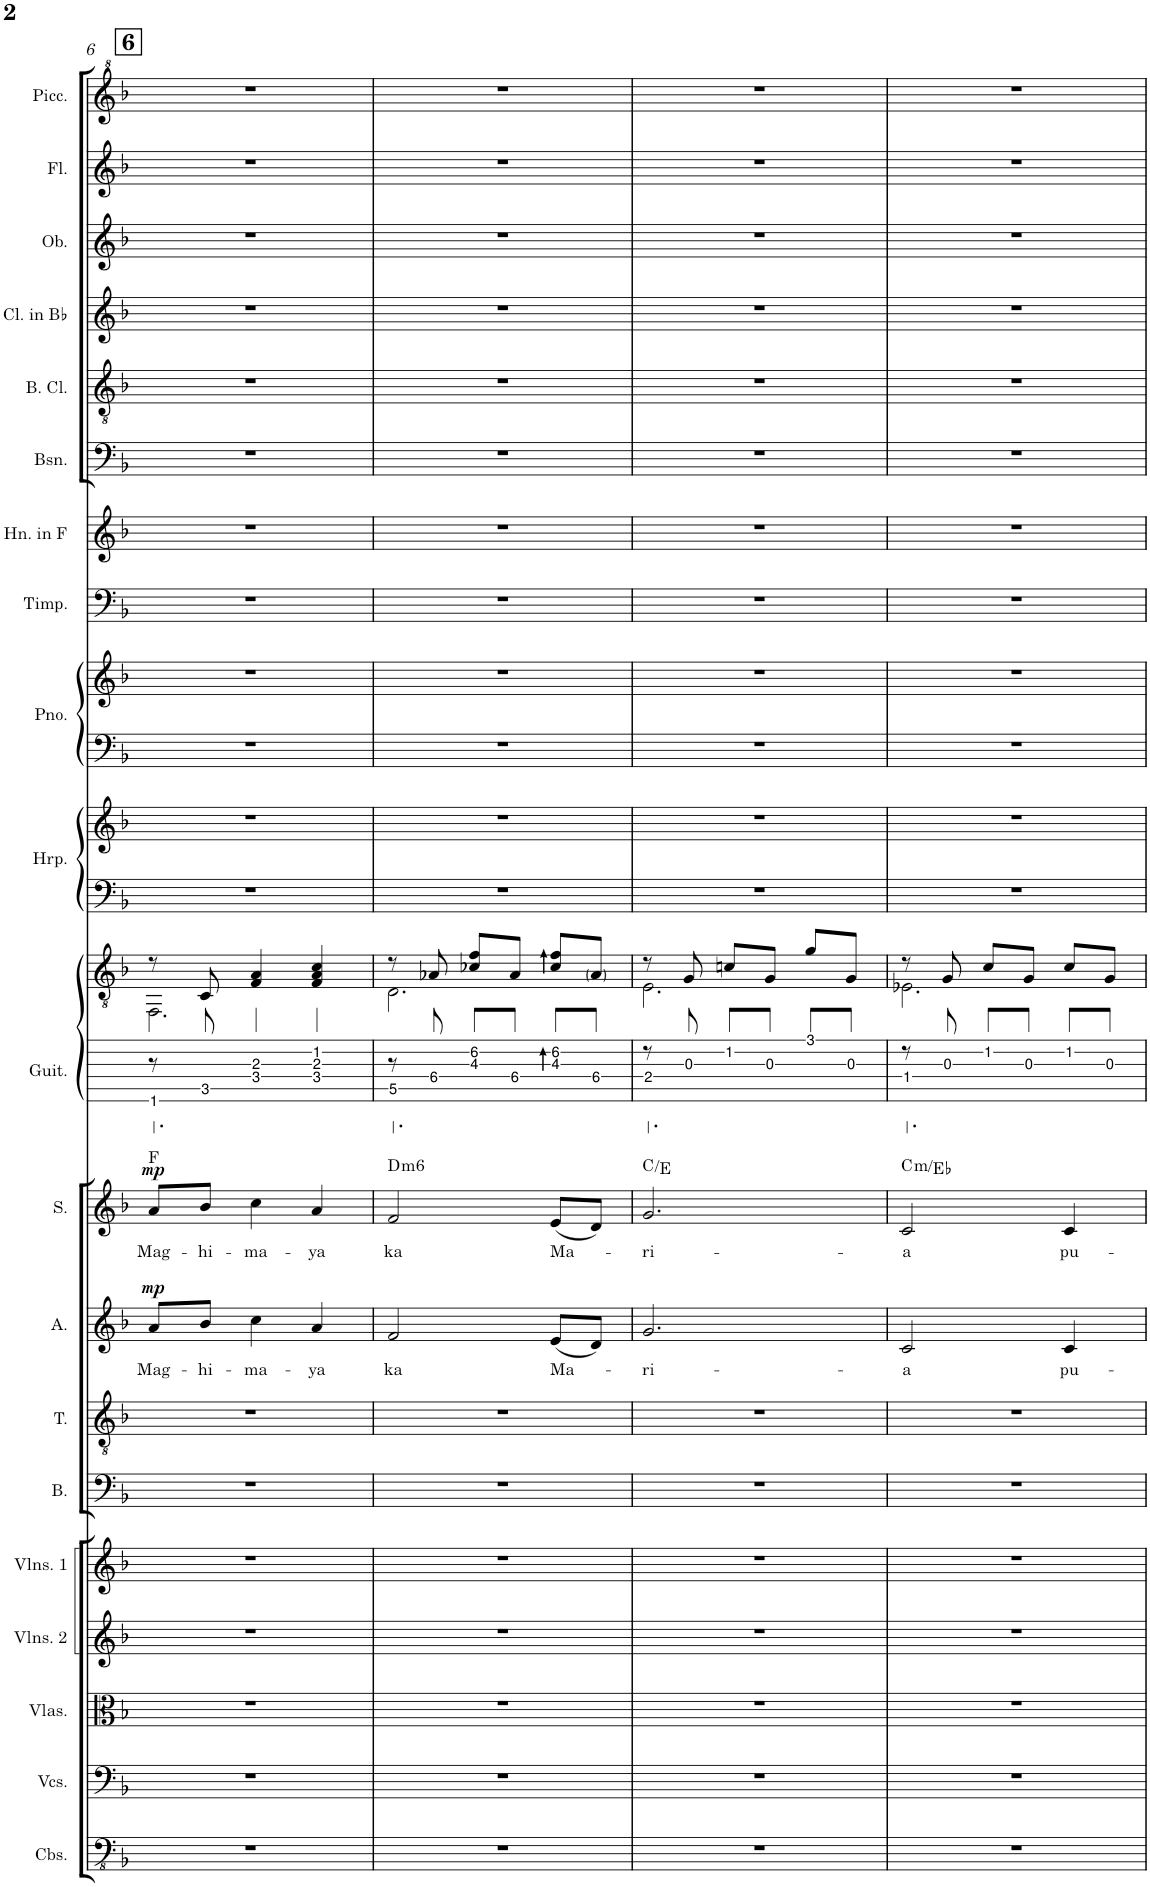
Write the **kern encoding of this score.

**kern	**kern	**kern	**kern	**kern	**kern	**kern	**kern	**text	**dynam	**kern	**text	**dynam	**harte	**kern	**kern	**kern	**kern	**kern	**kern	**kern	**kern	**kern	**kern	**kern	**kern	**kern	**kern
*part21	*part20	*part19	*part18	*part17	*part16	*part15	*part14	*part14	*part14	*part13	*part13	*part13	*part13	*part12	*part11	*part10	*part10	*part9	*part9	*part8	*part7	*part6	*part5	*part4	*part3	*part2	*part1
*staff23	*staff22	*staff21	*staff20	*staff19	*staff18	*staff17	*staff16	*staff16	*staff16	*staff15	*staff15	*staff15	*	*staff14	*staff13	*staff12	*staff11	*staff10	*staff9	*staff8	*staff7	*staff6	*staff5	*staff4	*staff3	*staff2	*staff1
*I"Contrabasses	*I"Violoncellos	*I"Violas	*I"Violins 2	*I"Violins 1	*I"Bass	*I"Tenor	*I"Alto	*	*	*I"Soprano	*	*	*	*I"Classical Guitar	*I"Classical Guitar	*I"Harp	*	*I"Grand Piano	*	*I"Timpani	*I"Horn in F	*I"Bassoon	*I"Bass Clarinet	*I"Clarinet in Bb	*I"Oboe	*I"Flute	*I"Piccolo
*I'Cbs.	*I'Vcs.	*I'Vlas.	*I'Vlns. 2	*I'Vlns. 1	*I'B.	*I'T.	*I'A.	*	*	*I'S.	*	*	*	*I'Guit.	*	*I'Hrp.	*	*I'Pno.	*	*I'Timp.	*I'Hn. in F	*I'Bsn.	*I'B. Cl.	*I'Cl. in Bb	*I'Ob.	*I'Fl.	*I'Picc.
!!LO:PB:g=z
*clefFv4	*clefF4	*clefC3	*clefG2	*clefG2	*clefF4	*clefGv2	*clefG2	*	*	*clefG2	*	*	*	*	*clefGv2	*clefF4	*clefG2	*clefF4	*clefG2	*clefF4	*clefG2	*clefF4	*clefGv2	*clefG2	*clefG2	*clefG2	*clefG^2
*	*	*	*	*	*	*	*	*	*	*	*	*	*	*	*	*	*	*	*	*	*Trd4c7	*	*Trd8c14	*Trd1c2	*	*	*Trd-7c-12
*k[b-]	*k[b-]	*k[b-]	*k[b-]	*k[b-]	*k[b-]	*k[b-]	*k[b-]	*	*	*k[b-]	*	*	*	*k[b-]	*k[b-]	*k[b-]	*k[b-]	*k[b-]	*k[b-]	*k[b-]	*k[b-]	*k[b-]	*k[b-]	*k[b-]	*k[b-]	*k[b-]	*k[b-]
*M3/4	*M3/4	*M3/4	*M3/4	*M3/4	*M3/4	*M3/4	*M3/4	*	*	*M3/4	*	*	*	*M3/4	*M3/4	*M3/4	*M3/4	*M3/4	*M3/4	*M3/4	*M3/4	*M3/4	*M3/4	*M3/4	*M3/4	*M3/4	*M3/4
!!LO:REH:place=s1:a:B:cj:fs=14:t=6
=6	=6	=6	=6	=6	=6	=6	=6	=6	=6	=6	=6	=6	=6	=6	=6	=6	=6	=6	=6	=6	=6	=6	=6	=6	=6	=6	=6
!	!	!	!	!	!	!	!	!LO:LY:b	!LO:DY:a	!	!LO:LY:b	!LO:DY:a	!	!	!	!	!	!	!	!	!	!	!	!	!	!	!
*	*	*	*	*	*	*	*	*	*	*	*	*	*	*^	*^	*	*	*	*	*	*	*	*	*	*	*	*
2.r	2.r	2.r	2.r	2.r	2.r	2.r	8a/L	Mag-	mp	8a/L	Mag-	mp	F:maj	8r	2.FF\	8r	2.FF\	2.r	2.r	2.r	2.r	2.r	2.r	2.r	2.r	2.r	2.r	2.r	2.r
!	!	!	!	!	!	!	!	!LO:LY:b	!	!	!LO:LY:b	!	!	!	!	!	!	!	!	!	!	!	!	!	!	!	!	!	!
.	.	.	.	.	.	.	8b-/J	-hi-	.	8b-/J	-hi-	.	.	8C/	.	8C/	.	.	.	.	.	.	.	.	.	.	.	.	.
!	!	!	!	!	!	!	!	!LO:LY:b	!	!	!LO:LY:b	!	!	!	!	!	!	!	!	!	!	!	!	!	!	!	!	!	!
.	.	.	.	.	.	.	4cc\	-ma-	.	4cc\	-ma-	.	.	4F/ 4A/	.	4F/ 4A/	.	.	.	.	.	.	.	.	.	.	.	.	.
!	!	!	!	!	!	!	!	!LO:LY:b	!	!	!LO:LY:b	!	!	!	!	!	!	!	!	!	!	!	!	!	!	!	!	!	!
.	.	.	.	.	.	.	4a/	-ya	.	4a/	-ya	.	.	4F/ 4A/ 4c/	.	4F/ 4A/ 4c/	.	.	.	.	.	.	.	.	.	.	.	.	.
=7	=7	=7	=7	=7	=7	=7	=7	=7	=7	=7	=7	=7	=7	=7	=7	=7	=7	=7	=7	=7	=7	=7	=7	=7	=7	=7	=7	=7	=7
!	!	!	!	!	!	!	!	!LO:LY:b	!	!	!LO:LY:b	!	!LO:H:kt=m6	!	!	!	!	!	!	!	!	!	!	!	!	!	!	!	!
2.r	2.r	2.r	2.r	2.r	2.r	2.r	2f/	ka	.	2f/	ka	.	D:min6	8r	2.D\	8r	2.D\	2.r	2.r	2.r	2.r	2.r	2.r	2.r	2.r	2.r	2.r	2.r	2.r
.	.	.	.	.	.	.	.	.	.	.	.	.	.	8A-/	.	8A-X/	.	.	.	.	.	.	.	.	.	.	.	.	.
.	.	.	.	.	.	.	.	.	.	.	.	.	.	8B/ 8f/L	.	8c-X/ 8f/L	.	.	.	.	.	.	.	.	.	.	.	.	.
.	.	.	.	.	.	.	.	.	.	.	.	.	.	8A-/J	.	8A-/J	.	.	.	.	.	.	.	.	.	.	.	.	.
!	!	!	!	!	!	!	!	!LO:LY:b	!	!	!LO:LY:b	!	!	!	!	!	!	!	!	!	!	!	!	!	!	!	!	!	!
.	.	.	.	.	.	.	(8e/L	Ma-	.	(8e/L	Ma-	.	.	8B/ 8f/L	.	8c-/ 8f/L	.	.	.	.	.	.	.	.	.	.	.	.	.
.	.	.	.	.	.	.	8d/J)	.	.	8d/J)	.	.	.	8A-/J	.	8A-/J	.	.	.	.	.	.	.	.	.	.	.	.	.
=8	=8	=8	=8	=8	=8	=8	=8	=8	=8	=8	=8	=8	=8	=8	=8	=8	=8	=8	=8	=8	=8	=8	=8	=8	=8	=8	=8	=8	=8
!	!	!	!	!	!	!	!	!LO:LY:b	!	!	!LO:LY:b	!	!	!	!	!	!	!	!	!	!	!	!	!	!	!	!	!	!
2.r	2.r	2.r	2.r	2.r	2.r	2.r	2.g/	-ri-	.	2.g/	-ri-	.	C:maj/3	8r	2.E\	8r	2.E\	2.r	2.r	2.r	2.r	2.r	2.r	2.r	2.r	2.r	2.r	2.r	2.r
.	.	.	.	.	.	.	.	.	.	.	.	.	.	8G---X/	.	8G/	.	.	.	.	.	.	.	.	.	.	.	.	.
.	.	.	.	.	.	.	.	.	.	.	.	.	.	8c/L	.	8cn/L	.	.	.	.	.	.	.	.	.	.	.	.	.
.	.	.	.	.	.	.	.	.	.	.	.	.	.	8G/J	.	8G/J	.	.	.	.	.	.	.	.	.	.	.	.	.
.	.	.	.	.	.	.	.	.	.	.	.	.	.	8g/L	.	8g/L	.	.	.	.	.	.	.	.	.	.	.	.	.
.	.	.	.	.	.	.	.	.	.	.	.	.	.	8G/J	.	8G/J	.	.	.	.	.	.	.	.	.	.	.	.	.
=9	=9	=9	=9	=9	=9	=9	=9	=9	=9	=9	=9	=9	=9	=9	=9	=9	=9	=9	=9	=9	=9	=9	=9	=9	=9	=9	=9	=9	=9
!	!	!	!	!	!	!	!	!LO:LY:b	!	!	!LO:LY:b	!	!LO:H:kt=m	!	!	!	!	!	!	!	!	!	!	!	!	!	!	!	!
2.r	2.r	2.r	2.r	2.r	2.r	2.r	2c/	-a	.	2c/	-a	.	C:min/b3	8r	2.E-\	8r	2.E-X\	2.r	2.r	2.r	2.r	2.r	2.r	2.r	2.r	2.r	2.r	2.r	2.r
.	.	.	.	.	.	.	.	.	.	.	.	.	.	8G---X/	.	8G/	.	.	.	.	.	.	.	.	.	.	.	.	.
.	.	.	.	.	.	.	.	.	.	.	.	.	.	8c/L	.	8c/L	.	.	.	.	.	.	.	.	.	.	.	.	.
.	.	.	.	.	.	.	.	.	.	.	.	.	.	8G/J	.	8G/J	.	.	.	.	.	.	.	.	.	.	.	.	.
!	!	!	!	!	!	!	!	!LO:LY:b	!	!	!LO:LY:b	!	!	!	!	!	!	!	!	!	!	!	!	!	!	!	!	!	!
.	.	.	.	.	.	.	4c/	pu-	.	4c/	pu-	.	.	8c/L	.	8c/L	.	.	.	.	.	.	.	.	.	.	.	.	.
.	.	.	.	.	.	.	.	.	.	.	.	.	.	8G/J	.	8G/J	.	.	.	.	.	.	.	.	.	.	.	.	.
*	*	*	*	*	*	*	*	*	*	*	*	*	*	*v	*v	*	*	*	*	*	*	*	*	*	*	*	*	*	*
*	*	*	*	*	*	*	*	*	*	*	*	*	*	*	*v	*v	*	*	*	*	*	*	*	*	*	*	*	*
=	=	=	=	=	=	=	=	=	=	=	=	=	=	=	=	=	=	=	=	=	=	=	=	=	=	=	=
*-	*-	*-	*-	*-	*-	*-	*-	*-	*-	*-	*-	*-	*-	*-	*-	*-	*-	*-	*-	*-	*-	*-	*-	*-	*-	*-	*-
